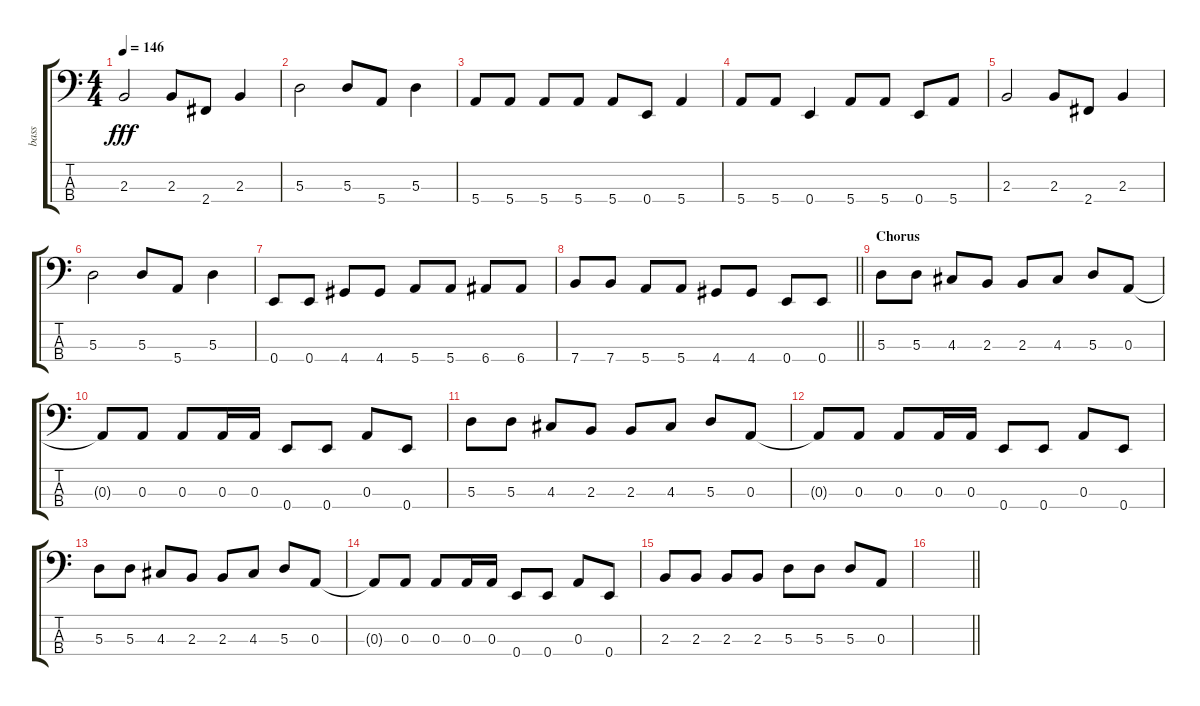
\track ("bass" "bass") {instrument electricbasspick}
\staff {score tabs}
\tuning (G2 D2 A1 E1) {hide}
\ts (4 4)
\tempo 146
\clef f4
\ks c
2.3.2{dy fff} 2.3.8 2.4.8 2.3.4 |
5.3.2 5.3.8 5.4.8 5.3.4 |
5.4.8 5.4.8 5.4.8 5.4.8 5.4.8 0.4.8 5.4.4 |
5.4.8 5.4.8 0.4.4 5.4.8 5.4.8 0.4.8 5.4.8 |
2.3.2 2.3.8 2.4.8 2.3.4 |
5.3.2 5.3.8 5.4.8 5.3.4 |
0.4.8 0.4.8 4.4.8 4.4.8 5.4.8 5.4.8 6.4.8 6.4.8 |
\barLineRight lightlight
7.4.8 7.4.8 5.4.8 5.4.8 4.4.8 4.4.8 0.4.8 0.4.8 |
\section ("" "Chorus")
5.3.8 5.3.8 4.3.8 2.3.8 2.3.8 4.3.8 5.3.8 0.3.8 |
0.3{t}.8 0.3.8 0.3.8 0.3.16 0.3.16 0.4.8 0.4.8 0.3.8 0.4.8 |
5.3.8 5.3.8 4.3.8 2.3.8 2.3.8 4.3.8 5.3.8 0.3.8 |
0.3{t}.8 0.3.8 0.3.8 0.3.16 0.3.16 0.4.8 0.4.8 0.3.8 0.4.8 |
5.3.8 5.3.8 4.3.8 2.3.8 2.3.8 4.3.8 5.3.8 0.3.8 |
0.3{t}.8 0.3.8 0.3.8 0.3.16 0.3.16 0.4.8 0.4.8 0.3.8 0.4.8 |
2.3.8 2.3.8 2.3.8 2.3.8 5.3.8 5.3.8 5.3.8 0.3.8 |
\barLineRight lightlight
